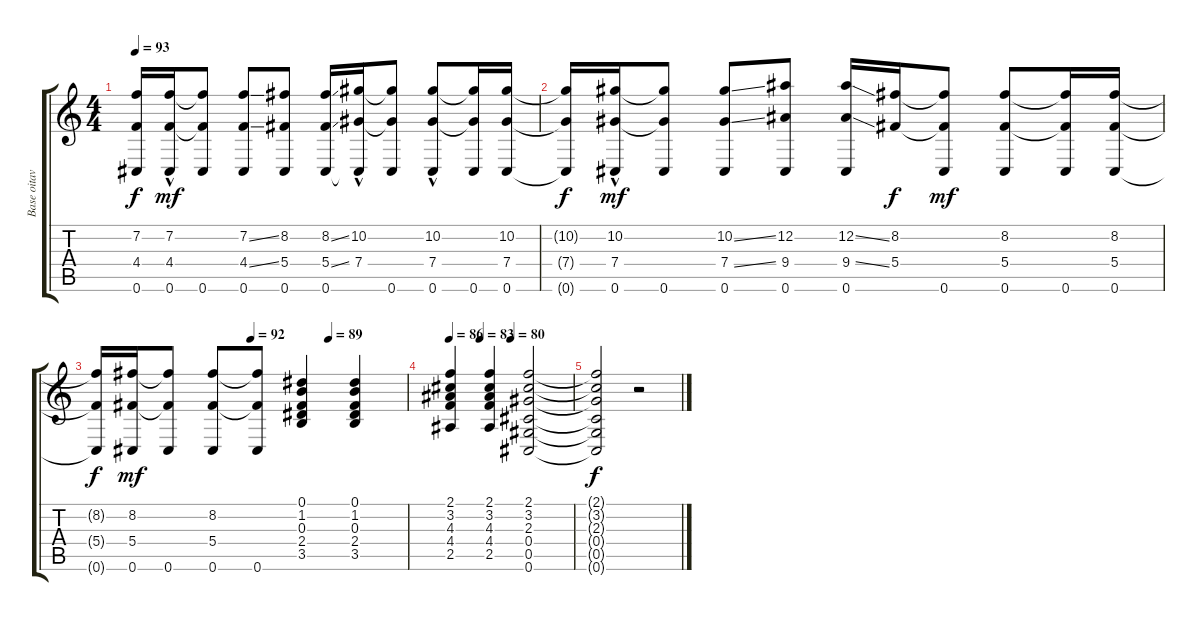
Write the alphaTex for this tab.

\track ("Base oitavada" "Base oitav") {instrument electricguitarjazz}
\staff {score tabs}
\tuning (Eb4 Bb3 Gb3 Db3 Ab2 Db2) {hide}
\ts (4 4)
\tempo 93
\clef g2
\ks c
(7.2{t} 4.4{t} 0.6{t}).16{dy f} (7.2 4.4{hac} 0.6).16{dy mf} (7.2{t} 4.4{t} 0.6).8 (7.2{ss} 4.4{ss} 0.6).8 (8.2 5.4 0.6).8 (8.2{ss} 5.4{ss} 0.6).16 (10.2 7.4{hac} 0.6{t}).16 (10.2{t} 7.4{t} 0.6).8 (10.2 7.4{hac} 0.6).8 (10.2{t} 7.4{t} 0.6).16 (10.2 7.4 0.6).16 |
(10.2{t} 7.4{t} 0.6{t}).16{dy f} (10.2 7.4{hac} 0.6).16{dy mf} (10.2{t} 7.4{t} 0.6).8 (10.2{ss} 7.4{ss} 0.6).8 (12.2 9.4 0.6).8 (12.2{ss} 9.4{ss} 0.6).16 (8.2 5.4).16{dy f} (8.2{t} 5.4{t} 0.6).8{dy mf} (8.2 5.4 0.6).8 (8.2{t} 5.4{t} 0.6).16 (8.2 5.4 0.6).16 |
\tempo (92 0.5)
\tempo (89 0.75)
(8.2{t} 5.4{t} 0.6{t}).16{dy f} (8.2 5.4 0.6).16{dy mf} (8.2{t} 5.4{t} 0.6).8 (8.2 5.4 0.6).8 (8.2{t} 5.4{t} 0.6).8 (0.1 1.2 0.3 2.4 3.5).4 (0.1 1.2 0.3 2.4 3.5).4 |
\tempo 86
\tempo (83 0.25)
\tempo (80 0.5)
(2.1 3.2 4.3 4.4 2.5).4 (2.1 3.2 4.3 4.4 2.5).4 (2.1 3.2 2.3 0.4 0.5 0.6).2 |
(2.1{t} 3.2{t} 2.3{t} 0.4{t} 0.5{t} 0.6{t}).2{dy f} r.2
